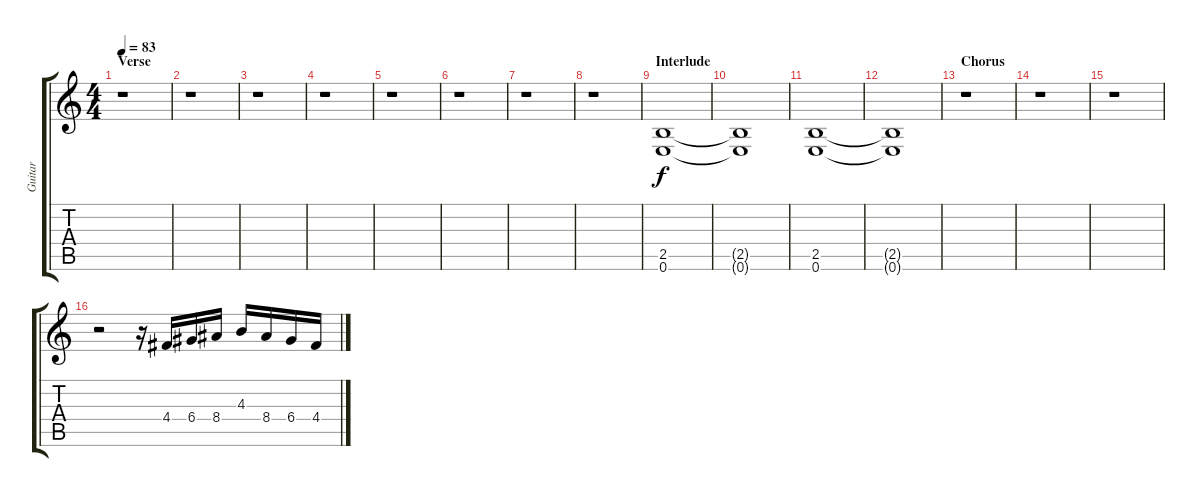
\track ("Guitar " "Guitar ") {instrument distortionguitar}
\staff {score tabs}
\tuning (E4 B3 G3 D3 A2 E2) {hide}
\ts (4 4)
\section ("" "Verse")
\tempo 83
\clef g2
\ks c
r.1{dy f} |
r.1 |
r.1 |
r.1 |
r.1 |
r.1 |
r.1 |
r.1 |
\section ("" "Interlude")
(2.5 0.6).1{volume 6 instrument seashore} |
(2.5{t} 0.6{t}).1 |
(2.5 0.6).1 |
(2.5{t} 0.6{t}).1 |
\section ("" "Chorus")
r.1{volume 14 instrument distortionguitar} |
r.1 |
r.1 |
r.2 r.16 4.4.16 6.4.16 8.4.16 4.3.16 8.4.16 6.4.16 4.4.16
